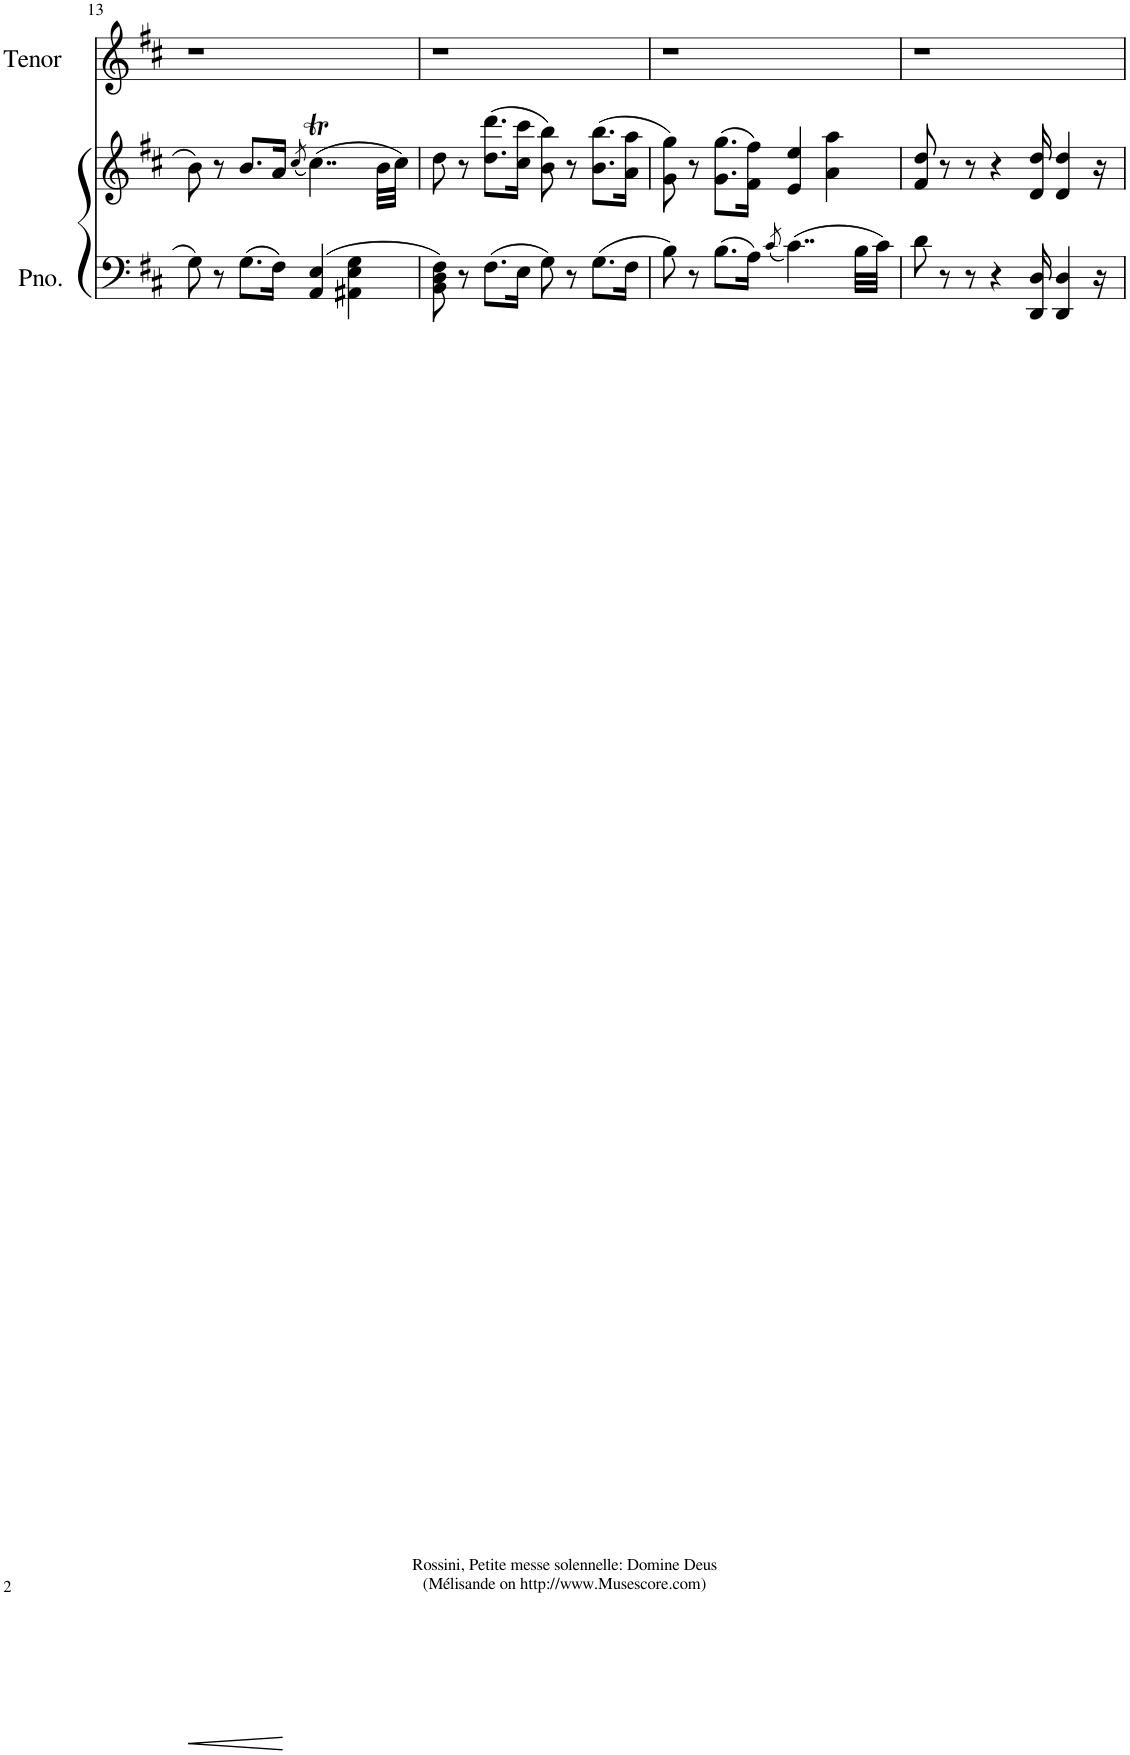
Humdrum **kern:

**kern	**dynam	**kern	**kern
*part3	*part3	*part2	*part1
*staff3	*staff3	*staff2	*staff1
*I"Piano	*	*I"Acoustic G	*I"Tenor
*I'Pno.	*	*	*I'Tenor
!!LO:PB:g=z
*clefF4	*	*clefG2	*clefG2
*k[f#c#]	*	*k[f#c#]	*k[f#c#]
*M4/4	*	*M4/4	*M4/4
=13	=13	=13	=13
!	!LO:HP:b	!	!
8G\	<	8b\	1r
8r	.	8r	.
(8.G\L	.	8.b/L	.
16F#\Jk)	[	16a/Jk	.
.	.	(8qcc#/	.
(4AA/ 4E/	.	(4..cc#t\)	.
4AA#X\ 4E\ 4G\	.	.	.
.	.	32b\LLL	.
.	.	32cc#\JJJ)	.
=14	=14	=14	=14
8BB\ 8D\ 8F#\)	.	8dd\	1r
8r	.	8r	.
(8.F#\L	.	(8.dd\ 8.ddd\L	.
16E\Jk	.	16cc#\ 16ccc#\Jk	.
8G\)	.	8b\ 8bb\)	.
8r	.	8r	.
(8.G\L	.	(8.b\ 8.bb\L	.
16F#\Jk	.	16a\ 16aa\Jk	.
=15	=15	=15	=15
8B\)	.	8g\ 8gg\)	1r
8r	.	8r	.
(8.B\L	.	(8.g\ 8.gg\L	.
16A\Jk)	.	16f#\ 16ff#\Jk)	.
(8qc#/	.	.	.
(4..c#\)	.	4e/ 4ee/	.
.	.	4a\ 4aa\	.
32B\LLL	.	.	.
32c#\JJJ)	.	.	.
=16	=16	=16	=16
8d\	.	8f#/ 8dd/	1r
8r	.	8r	.
8r	.	8r	.
4r	.	4r	.
16DD/ 16D/	.	16d/ 16dd/	.
4DD/ 4D/	.	4d/ 4dd/	.
16r	.	16r	.
=	=	=	=
*-	*-	*-	*-
